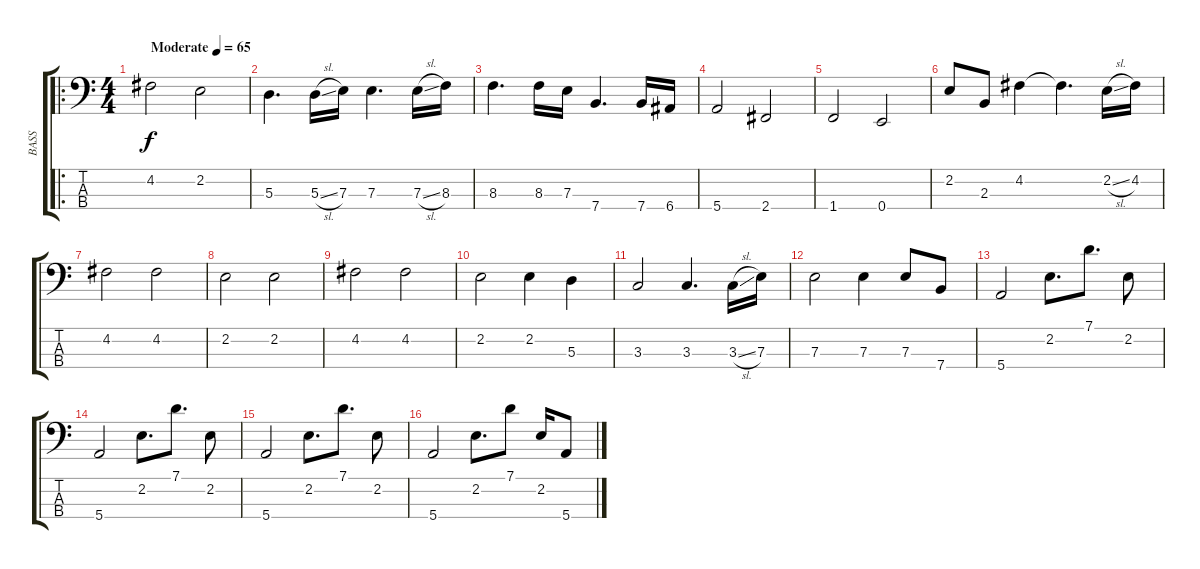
\track ("BASS" "BASS") {instrument acousticbass}
\staff {score tabs}
\tuning (G2 D2 A1 E1) {hide}
\ro
\ts (4 4)
\tempo (65 "Moderate")
\clef f4
\ks c
4.2.2{dy f instrument acousticbass} 2.2.2 |
5.3.4{d} 5.3{sl}.16 7.3.16 7.3.4{d} 7.3{sl}.16 8.3.16 |
8.3.4{d} 8.3.16 7.3.16 7.4.4{d} 7.4.16 6.4.16 |
5.4.2 2.4.2 |
1.4.2 0.4.2 |
2.2.8 2.3.8 4.2.4 4.2{t}.4{d} 2.2{sl}.16 4.2.16 |
4.2.2 4.2.2 |
2.2.2 2.2.2 |
4.2.2 4.2.2 |
2.2.2 2.2.4 5.3.4 |
3.3.2 3.3.4{d} 3.3{sl}.16 7.3.16 |
7.3.2 7.3.4 7.3.8 7.4.8 |
5.4.2 2.2.8{d} 7.1.8{d} 2.2.8 |
5.4.2 2.2.8{d} 7.1.8{d} 2.2.8 |
5.4.2 2.2.8{d} 7.1.8{d} 2.2.8 |
5.4.2 2.2.8{d} 7.1.8 2.2.16 5.4.8
